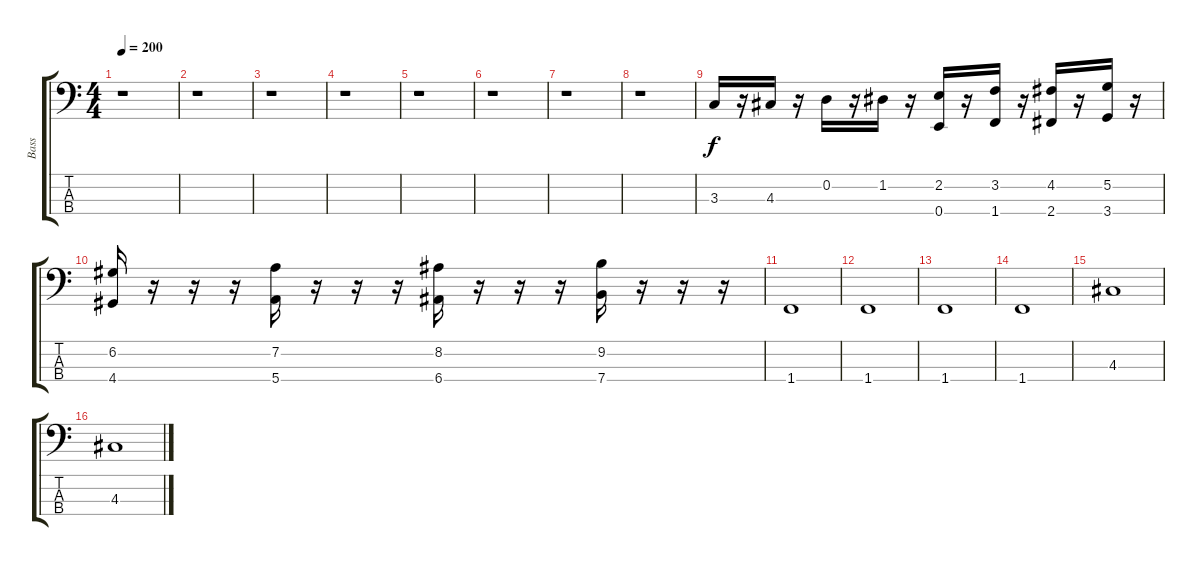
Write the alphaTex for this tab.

\track ("Bass" "Bass") {instrument fretlessbass}
\staff {score tabs}
\tuning (G2 D2 A1 E1) {hide}
\ts (4 4)
\tempo 200
\clef f4
\ks c
r.1{dy f} |
r.1 |
r.1 |
r.1 |
r.1 |
r.1 |
r.1 |
r.1 |
3.3.16 r.16 4.3.16 r.16 0.2.16 r.16 1.2.16 r.16 (2.2 0.4).16 r.16 (3.2 1.4).16 r.16 (4.2 2.4).16 r.16 (5.2 3.4).16 r.16 |
(6.2 4.4).16 r.16 r.16 r.16 (7.2 5.4).16 r.16 r.16 r.16 (8.2 6.4).16 r.16 r.16 r.16 (9.2 7.4).16 r.16 r.16 r.16 |
1.4.1 |
1.4.1 |
1.4.1 |
1.4.1 |
4.3.1 |
4.3.1
